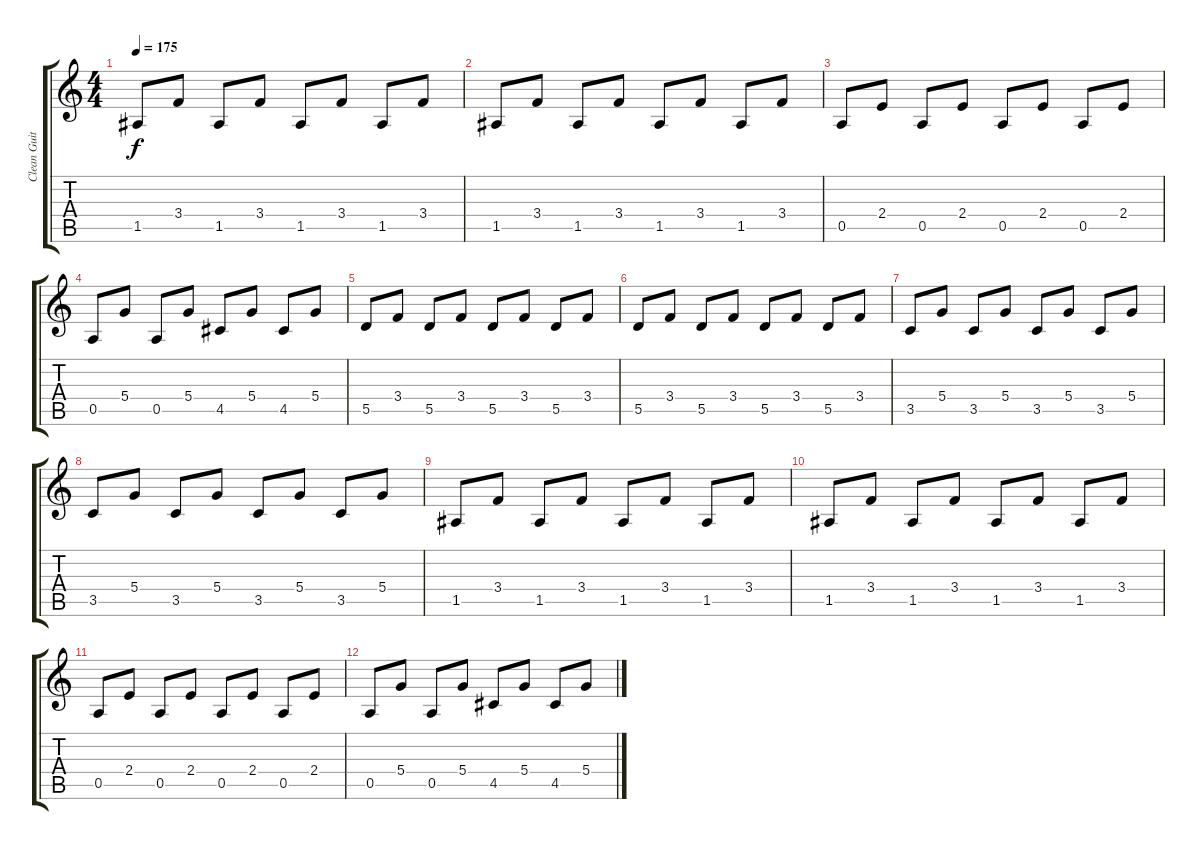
\track ("Clean Guitar" "Clean Guit") {instrument acousticguitarnylon}
\staff {score tabs}
\tuning (E4 B3 G3 D3 A2 E2) {hide}
\ts (4 4)
\tempo 175
\clef g2
\ks c
1.5.8{dy f} 3.4.8 1.5.8 3.4.8 1.5.8 3.4.8 1.5.8 3.4.8 |
1.5.8 3.4.8 1.5.8 3.4.8 1.5.8 3.4.8 1.5.8 3.4.8 |
0.5.8 2.4.8 0.5.8 2.4.8 0.5.8 2.4.8 0.5.8 2.4.8 |
0.5.8 5.4.8 0.5.8 5.4.8 4.5.8 5.4.8 4.5.8 5.4.8 |
5.5.8 3.4.8 5.5.8 3.4.8 5.5.8 3.4.8 5.5.8 3.4.8 |
5.5.8 3.4.8 5.5.8 3.4.8 5.5.8 3.4.8 5.5.8 3.4.8 |
3.5.8 5.4.8 3.5.8 5.4.8 3.5.8 5.4.8 3.5.8 5.4.8 |
3.5.8 5.4.8 3.5.8 5.4.8 3.5.8 5.4.8 3.5.8 5.4.8 |
1.5.8 3.4.8 1.5.8 3.4.8 1.5.8 3.4.8 1.5.8 3.4.8 |
1.5.8 3.4.8 1.5.8 3.4.8 1.5.8 3.4.8 1.5.8 3.4.8 |
0.5.8 2.4.8 0.5.8 2.4.8 0.5.8 2.4.8 0.5.8 2.4.8 |
0.5.8 5.4.8 0.5.8 5.4.8 4.5.8 5.4.8 4.5.8 5.4.8
